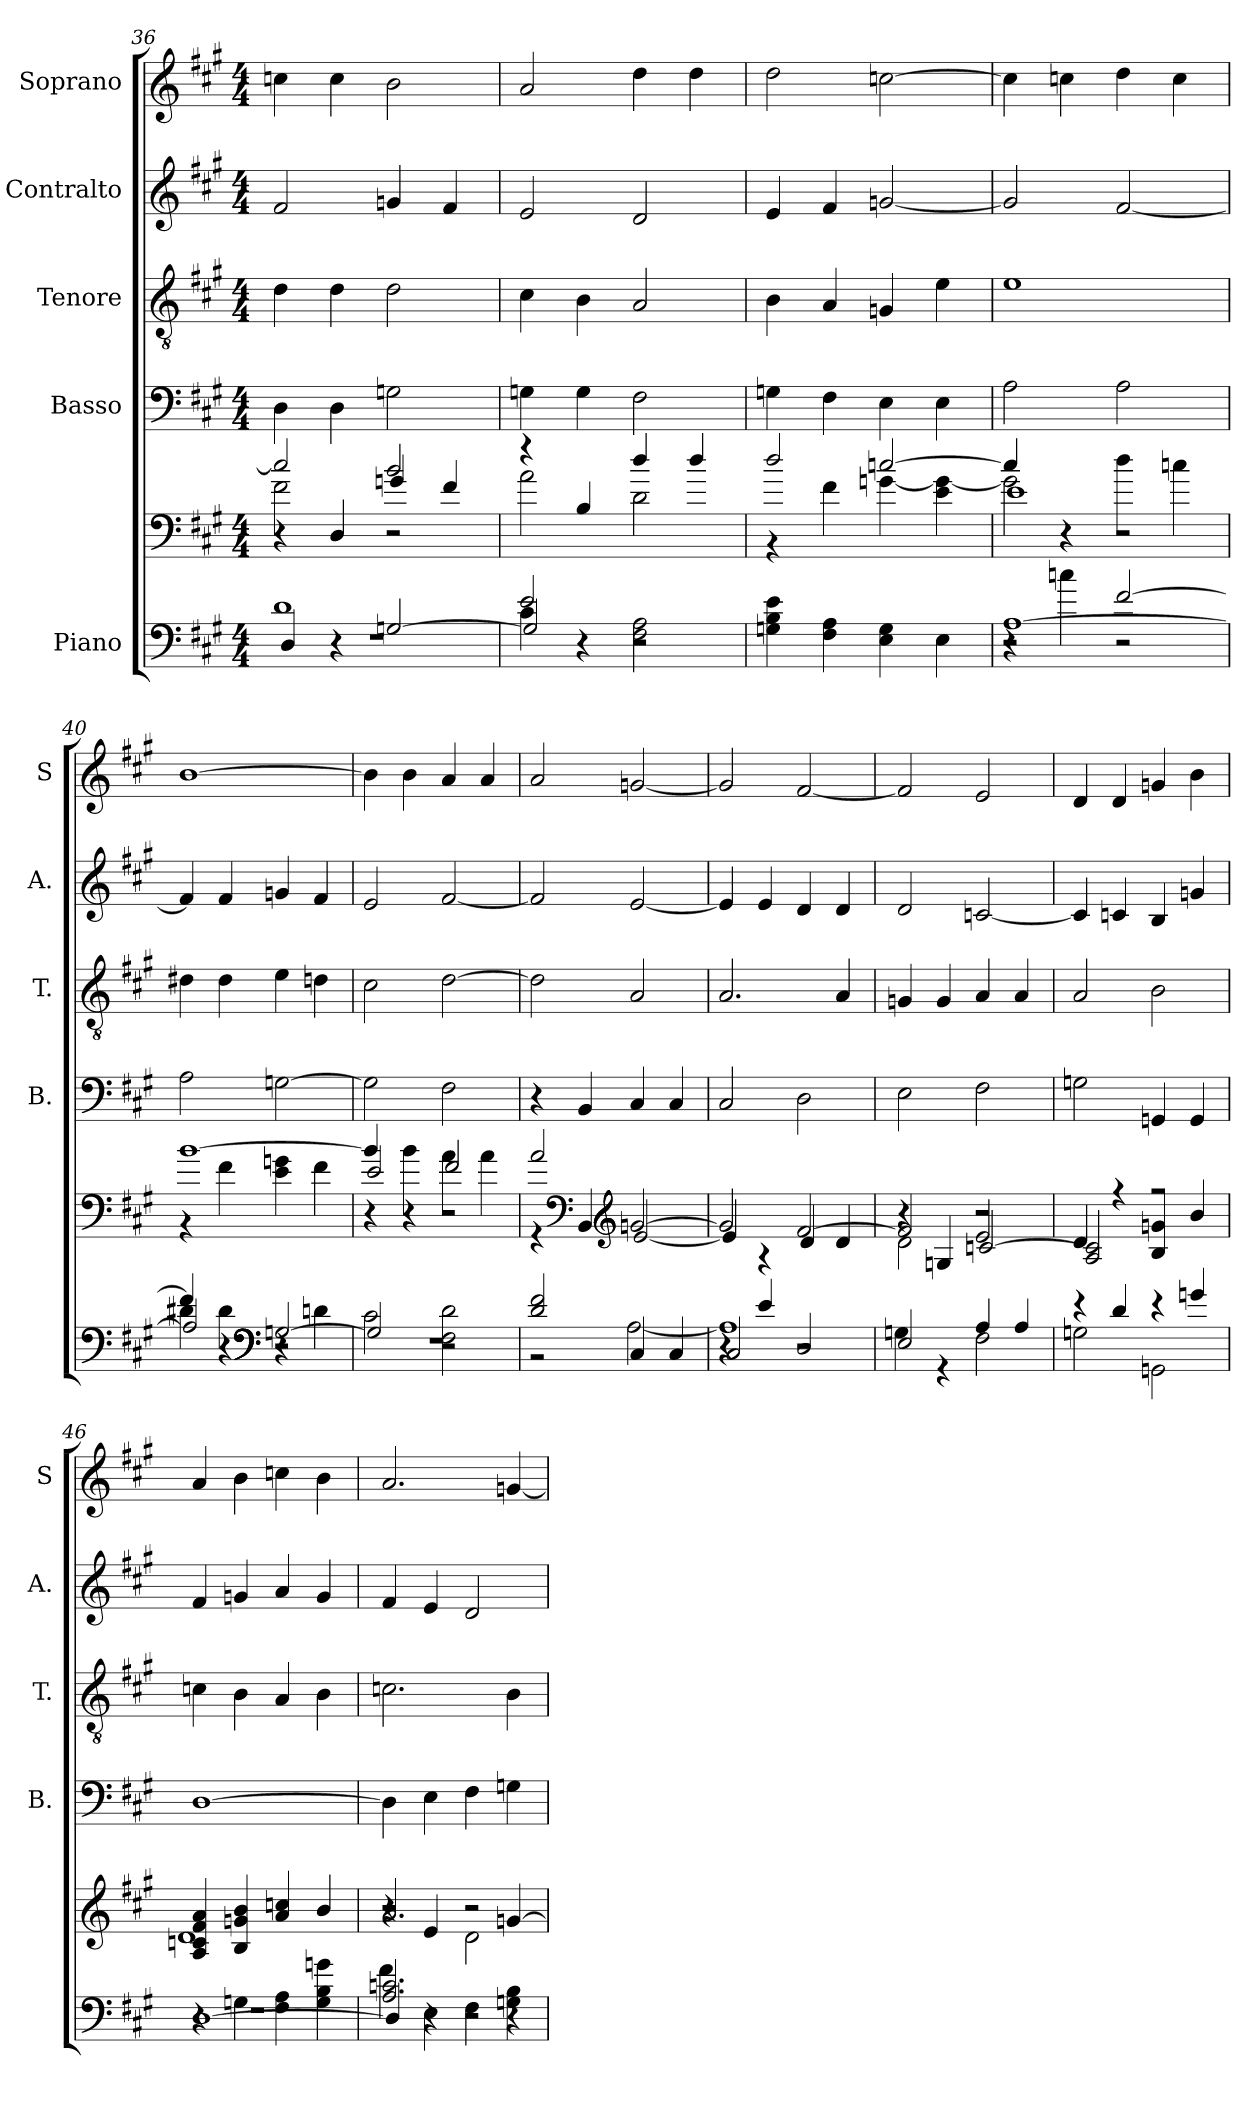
**kern	**kern	**kern	**kern	**kern	**kern
*part5	*part5	*part4	*part3	*part2	*part1
*staff6	*staff5	*staff4	*staff3	*staff2	*staff1
*I"Piano	*	*I"Basso	*I"Tenore	*I"Contralto	*I"Soprano
*	*	*I'B.	*I'T.	*I'A.	*I'S
!!LO:PB:g=z
*clefF4	*clefF4	*clefF4	*clefGv2	*clefG2	*clefG2
*k[f#c#g#]	*k[f#c#g#]	*k[f#c#g#]	*k[f#c#g#]	*k[f#c#g#]	*k[f#c#g#]
*M4/4	*M4/4	*M4/4	*M4/4	*M4/4	*M4/4
=36	=36	=36	=36	=36	=36
*^	*^	*	*	*	*
*	*^	*	*^	*	*	*	*
1r	1d	4D/	2cc/]	2f#\	4r	4D\	4d\	2f#/	4ccn\
.	.	4r	.	.	4D/	4D\	4d\	.	4cc\
.	.	[2Gn/	2b/	2r	4gn/	2Gn\	2d\	4gn/	2b\
.	.	.	.	.	4f#/	.	.	4f#/	.
*	*	*	*	*v	*v	*	*	*	*
=37	=37	=37	=37	=37	=37	=37	=37	=37
2e/	4c#\	2G/]	4r	2a\	4Gn\	4c#\	2e/	2a/
.	4r	.	4B/	.	4G\	4B\	.	.
2r	2F#\ 2A\	2r	4dd/	2d\	2F#\	2A/	2d/	4dd\
.	.	.	4dd/	.	.	.	.	4dd\
*v	*v	*v	*	*	*	*	*	*
=38	=38	=38	=38	=38	=38	=38
4Gn\ 4B\ 4e\	2dd/	4r	4Gn\	4B\	4e/	2dd\
4F#\ 4A\	.	4f#\	4F#\	4A/	4f#/	.
4E\ 4G\	[2ccn/	[4gn\	4E\	4Gn/	[2gn/	[2ccn\
4E\	.	4e\ 4g\_	4E\	4e\	.	.
=39	=39	=39	=39	=39	=39	=39
*^	*	*^	*	*	*	*
*	*^	*	*	*	*	*	*	*
2r	4r	[1A	4cc/]	2g\]	1e	2A\	1e	2g/]	4cc\]
.	4ccn\	.	4r	.	.	.	.	.	4ccn\
[2f#/	2r	.	2r	4dd\	.	2A\	.	[2f#/	4dd\
.	.	.	.	4ccn\	.	.	.	.	4cc\
*	*	*	*	*v	*v	*	*	*	*
=40	=40	=40	=40	=40	=40	=40	=40	=40
4f#/]	4d#X\	2A/]	[1b	4r	2A\	4d#X\	4f#/]	[1b
4r	4d#\	.	.	4f#\	.	4d#\	4f#/	.
*clefF4	*	*	*	*	*	*	*	*
2r	4r	[2Gn/	.	4e\ 4gn\	[2Gn\	4e\	4gn/	.
.	4dn\	.	.	4f#\	.	4dn\	4f#/	.
=41	=41	=41	=41	=41	=41	=41	=41	=41
*	*	*	*	*^	*	*	*	*
1r	2c#\	2G/]	4b/]	4r	2e/	2G\]	2c#\	2e/	4b\]
.	.	.	4r	4b\	.	.	.	.	4b\
.	2F#\ 2d\	2r	2r	4a\	2f#/	2F#\	[2d\	[2f#/	4a/
.	.	.	.	4a\	.	.	.	.	4a/
*	*v	*v	*	*	*	*	*	*	*
*	*	*	*v	*v	*	*	*	*
!!LO:LB:g=z
=42	=42	=42	=42	=42	=42	=42	=42
2d/ 2f#/	2r	2a/	4r	4r	2d\]	2f#/]	2a/
*	*	*clefF4	*	*	*	*	*
.	.	.	4BB/	4BB/	.	.	.
*	*	*clefG2	*	*	*	*	*
4C#/	[2A\	[2gn/	[2e/	4C#/	2A/	[2e/	[2gn/
4C#/	.	.	.	4C#/	.	.	.
=43	=43	=43	=43	=43	=43	=43	=43
*	*^	*	*	*	*	*	*
4r	1A]	2C#/	2g/]	4e/]	2C#/	2.A/	4e/]	2g/]
4e/	.	.	.	4r	.	.	4e/	.
2D/	.	2r	[2f#/	4d/	2D\	.	4d/	[2f#/
.	.	.	.	4d/	.	4A/	4d/	.
*	*v	*v	*	*	*	*	*	*
=44	=44	=44	=44	=44	=44	=44	=44
*	*	*	*^	*	*	*	*
2E/	4Gn\	2f#/]	2d\	4r	2E\	4Gn/	2d/	2f#/]
.	4r	.	.	4Gn/	.	4G/	.	.
4A/	2F#\	2e/	2r	[2cn/	2F#\	4A/	[2cn/	2e/
4A/	.	.	.	.	.	4A/	.	.
*	*	*	*v	*v	*	*	*	*
=45	=45	=45	=45	=45	=45	=45	=45
4r	2Gn\	4d/	2A/ 2c/]	2Gn\	2A/	4c/]	4d/
4d/	.	4r	.	.	.	4cn/	4d/
4r	2GGn\	2r	4B/ 4gn/	4GGn/	2B\	4B/	4gn/
4gn/	.	.	4b/	4GG/	.	4gn/	4b\
=46	=46	=46	=46	=46	=46	=46	=46
*	*^	*	*	*	*	*	*
1r	4r	[1D	4A/ 4cn/ 4f#/ 4a/	1d	[1D	4cn\	4f#/	4a/
.	4Gn\	.	4B/ 4gn/ 4b/	.	.	4B\	4gn/	4b\
.	4F#\ 4A\	.	4a/ 4ccn/	.	.	4A/	4a/	4ccn\
.	4G\ 4B\ 4gn\	.	4b/	.	.	4B\	4g/	4b\
!!LO:PB:g=z
=47	=47	=47	=47	=47	=47	=47	=47	=47
*	*	*	*	*^	*	*	*	*
2.A/ 2.cn/	4f#\	4D/]	2.a/	2r	4r	4D\]	2.cn\	4f#/	2.a/
.	4E\	4r	.	.	4e/	4E\	.	4e/	.
.	4F#\	2r	.	2d\	2r	4F#\	.	2d/	.
4r	4Gn\ 4B\	.	[4gn/	.	.	4Gn\	4B\	.	[4gn/
*v	*v	*v	*	*	*	*	*	*	*
*	*v	*v	*v	*	*	*	*
=	=	=	=	=	=
*-	*-	*-	*-	*-	*-
